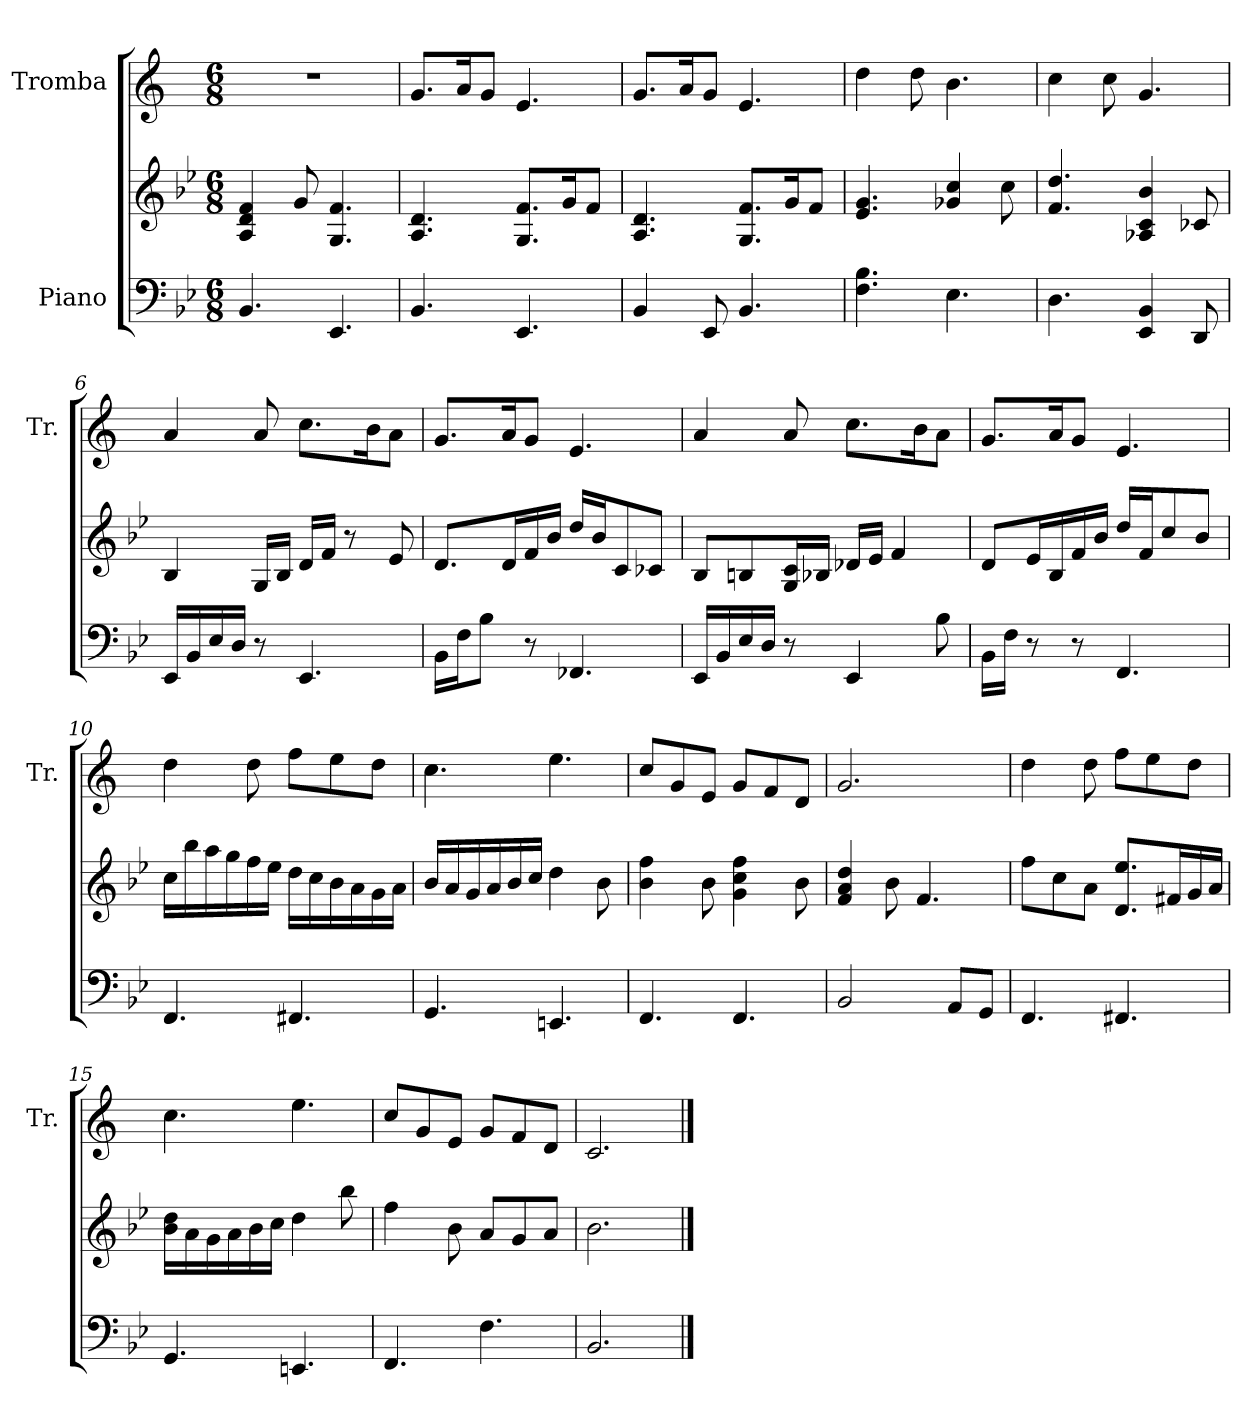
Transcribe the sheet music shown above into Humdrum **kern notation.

**kern	**kern	**kern
*part2	*part2	*part1
*staff3	*staff2	*staff1
*I"Piano	*	*I"Tromba
*	*	*I'Tr.
*clefF4	*clefG2	*clefG2
*	*	*ITrd1c2
*k[b-e-]	*k[b-e-]	*k[b-e-]
*M6/8	*M6/8	*M6/8
*MM60	*MM60	*MM60
=1	=1	=1
4.BB-/	4A/ 4d/ 4f/	2.r
.	8g/	.
4.EE-/	4.G/ 4.f/	.
=2	=2	=2
4.BB-/	4.A/ 4.d/	8.f/L
.	.	16g/K
.	.	8f/J
4.EE-/	8.G/ 8.f/L	4.d/
.	16g/K	.
.	8f/J	.
=3	=3	=3
4BB-/	4.A/ 4.d/	8.f/L
.	.	16g/K
8EE-/	.	8f/J
4.BB-/	8.G/ 8.f/L	4.d/
.	16g/K	.
.	8f/J	.
=4	=4	=4
4.F\ 4.B-\	4.e-/ 4.g/	4cc\
.	.	8cc\
4.E-\	4g-X/ 4cc/	4.a\
.	8cc\	.
=5	=5	=5
4.D\	4.f/ 4.dd/	4b-\
.	.	8b-\
4EE-/ 4BB-/	4A-X/ 4c/ 4b-/	4.f/
8DD/	8c-X/	.
=6	=6	=6
16EE-/LL	4B-/	4g/
16BB-/	.	.
16E-/	.	.
16D/JJ	.	.
8r	16G/LL	8g/
.	16B-/JJ	.
4.EE-/	16d/LL	8.b-\L
.	16f/JJ	.
.	8r	.
.	.	16a\K
.	8e-/	8g\J
!!LO:LB:g=z
=7	=7	=7
16BB-\LL	8.d/L	8.f/L
16F\J	.	.
8B-\J	.	.
.	16d/L	16g/K
8r	16f/	8f/J
.	16b-/JJ	.
4.FF-X/	16dd/LL	4.d/
.	16b-/J	.
.	8c/	.
.	8c-X/J	.
=8	=8	=8
16EE-/LL	8B-/L	4g/
16BB-/	.	.
16E-/	8Bn/	.
16D/JJ	.	.
8r	16G/ 16c/L	8g/
.	16B-X/JJ	.
4EE-/	16d-X/LL	8.b-\L
.	16e-/JJ	.
.	4f/	.
.	.	16a\K
8B-\	.	8g\J
=9	=9	=9
16BB-\LL	8d/L	8.f/L
16F\JJ	.	.
8r	16e-/L	.
.	16B-/	16g/K
8r	16f/	8f/J
.	16b-/JJ	.
4.FF/	16dd/LL	4.d/
.	16f/J	.
.	8cc/	.
.	8b-/J	.
=10	=10	=10
4.FF/	16cc\LL	4cc\
.	16bb-\	.
.	16aa\	.
.	16gg\	.
.	16ff\	8cc\
.	16ee-\JJ	.
4.FF#X/	16dd\LL	8ee-\L
.	16cc\	.
.	16b-\	8dd\
.	16a\	.
.	16g\	8cc\J
.	16a\JJ	.
!!LO:LB:g=z
=11	=11	=11
4.GG/	16b-/LL	4.b-\
.	16a/	.
.	16g/	.
.	16a/	.
.	16b-/	.
.	16cc/JJ	.
4.EEn/	4dd\	4.dd\
.	8b-\	.
=12	=12	=12
4.FF/	4b-\ 4ff\	8b-/L
.	.	8f/
.	8b-\	8d/J
4.FF/	4g\ 4cc\ 4ff\	8f/L
.	.	8e-/
.	8b-\	8c/J
=13	=13	=13
2BB-/	4f/ 4a/ 4dd/	2.f/
.	8b-\	.
.	4.f/	.
8AA/L	.	.
8GG/J	.	.
=14	=14	=14
4.FF/	8ff\L	4cc\
.	8cc\	.
.	8a\J	8cc\
4.FF#X/	8.d/ 8.ee-/L	8ee-\L
.	.	8dd\
.	16f#X/L	.
.	16g/	8cc\J
.	16a/JJ	.
=15	=15	=15
4.GG/	16b-\ 16dd\LL	4.b-\
.	16a\	.
.	16g\	.
.	16a\	.
.	16b-\	.
.	16cc\JJ	.
4.EEn/	4dd\	4.dd\
.	8bb-\	.
=16	=16	=16
4.FF/	4ff\	8b-/L
.	.	8f/
.	8b-\	8d/J
4.F\	8a/L	8f/L
.	8g/	8e-/
.	8a/J	8c/J
=17	=17	=17
2.BB-/	2.b-\	2.B-/
==	==	==
*-	*-	*-
